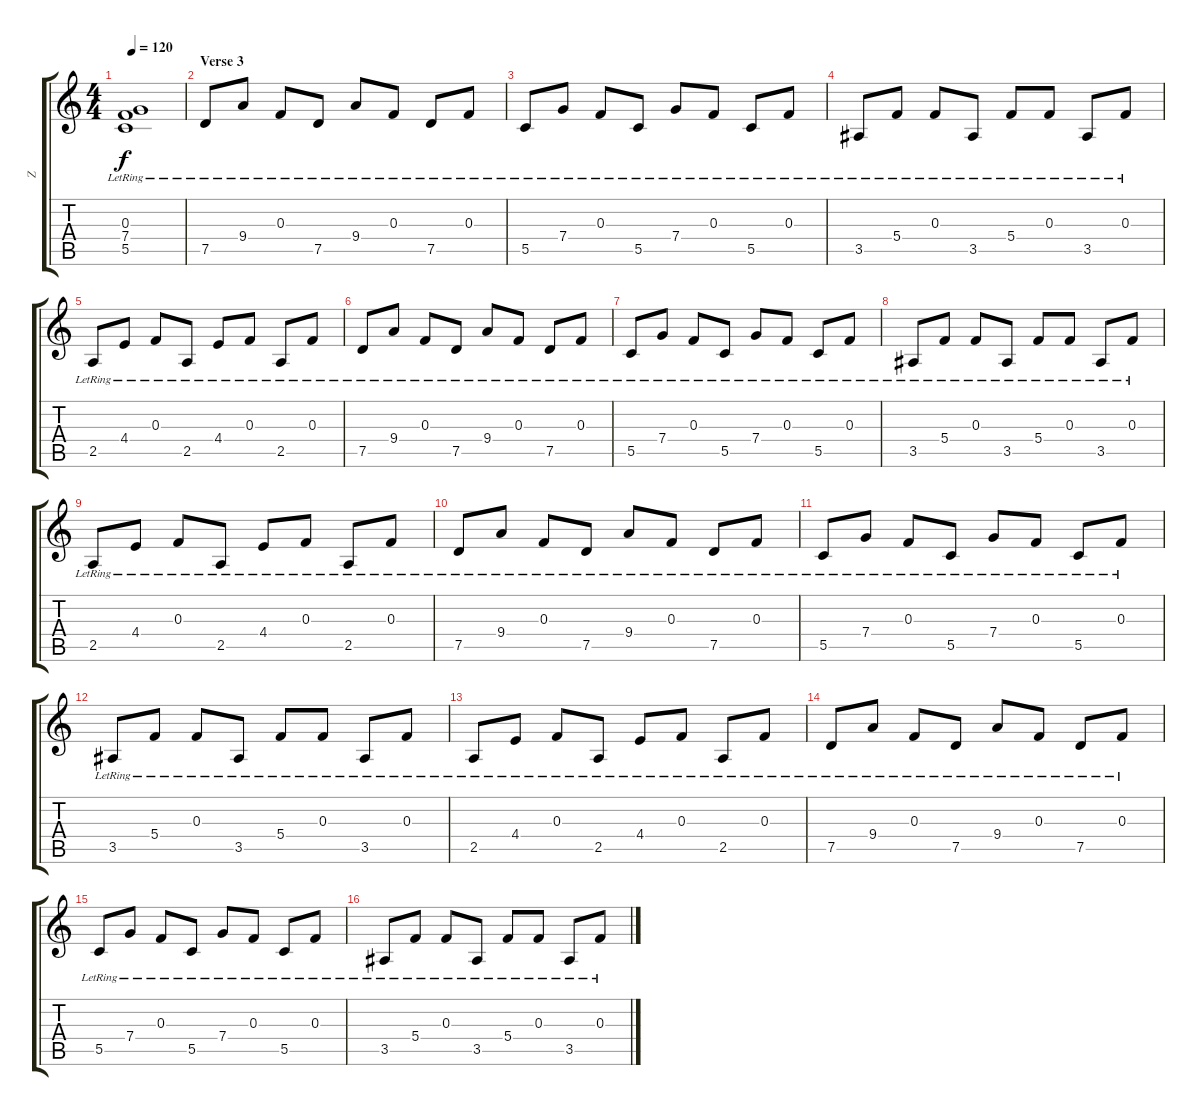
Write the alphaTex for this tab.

\track ("Z" "Z") {instrument electricguitarclean}
\staff {score tabs}
\tuning (D4 A3 F3 C3 G2 C2) {hide}
\ts (4 4)
\tempo 120
\clef g2
\ks c
(0.3{lr} 7.4{lr} 5.5{lr}).1{dy f} |
\section ("" "Verse 3")
7.5{lr}.8{instrument electricguitarclean} 9.4{lr}.8 0.3{lr}.8 7.5{lr}.8 9.4{lr}.8 0.3{lr}.8 7.5{lr}.8 0.3{lr}.8 |
5.5{lr}.8 7.4{lr}.8 0.3{lr}.8 5.5{lr}.8 7.4{lr}.8 0.3{lr}.8 5.5{lr}.8 0.3{lr}.8 |
3.5{lr}.8 5.4{lr}.8 0.3{lr}.8 3.5{lr}.8 5.4{lr}.8 0.3{lr}.8 3.5{lr}.8 0.3{lr}.8 |
2.5{lr}.8 4.4{lr}.8 0.3{lr}.8 2.5{lr}.8 4.4{lr}.8 0.3{lr}.8 2.5{lr}.8 0.3{lr}.8 |
7.5{lr}.8 9.4{lr}.8 0.3{lr}.8 7.5{lr}.8 9.4{lr}.8 0.3{lr}.8 7.5{lr}.8 0.3{lr}.8 |
5.5{lr}.8 7.4{lr}.8 0.3{lr}.8 5.5{lr}.8 7.4{lr}.8 0.3{lr}.8 5.5{lr}.8 0.3{lr}.8 |
3.5{lr}.8 5.4{lr}.8 0.3{lr}.8 3.5{lr}.8 5.4{lr}.8 0.3{lr}.8 3.5{lr}.8 0.3{lr}.8 |
2.5{lr}.8 4.4{lr}.8 0.3{lr}.8 2.5{lr}.8 4.4{lr}.8 0.3{lr}.8 2.5{lr}.8 0.3{lr}.8 |
7.5{lr}.8 9.4{lr}.8 0.3{lr}.8 7.5{lr}.8 9.4{lr}.8 0.3{lr}.8 7.5{lr}.8 0.3{lr}.8 |
5.5{lr}.8 7.4{lr}.8 0.3{lr}.8 5.5{lr}.8 7.4{lr}.8 0.3{lr}.8 5.5{lr}.8 0.3{lr}.8 |
3.5{lr}.8 5.4{lr}.8 0.3{lr}.8 3.5{lr}.8 5.4{lr}.8 0.3{lr}.8 3.5{lr}.8 0.3{lr}.8 |
2.5{lr}.8 4.4{lr}.8 0.3{lr}.8 2.5{lr}.8 4.4{lr}.8 0.3{lr}.8 2.5{lr}.8 0.3{lr}.8 |
7.5{lr}.8 9.4{lr}.8 0.3{lr}.8 7.5{lr}.8 9.4{lr}.8 0.3{lr}.8 7.5{lr}.8 0.3{lr}.8 |
5.5{lr}.8 7.4{lr}.8 0.3{lr}.8 5.5{lr}.8 7.4{lr}.8 0.3{lr}.8 5.5{lr}.8 0.3{lr}.8 |
3.5{lr}.8 5.4{lr}.8 0.3{lr}.8 3.5{lr}.8 5.4{lr}.8 0.3{lr}.8 3.5{lr}.8 0.3{lr}.8
